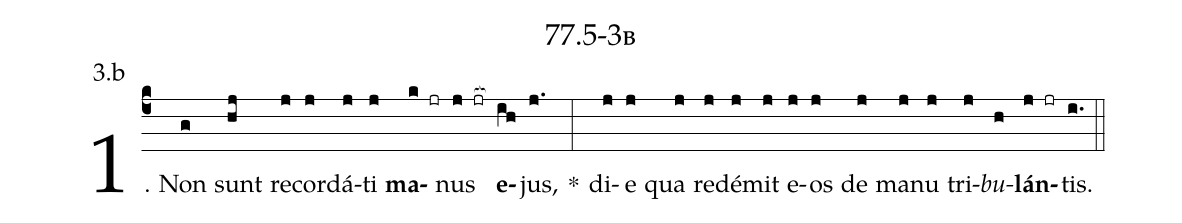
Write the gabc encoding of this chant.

name: 77.5-3b;
annotation: 3.b;
%%
(c4)1. Non(g) sunt(hj) re(j)cor(j)dá(j)ti(j) <b>ma</b>(k jr)nus(j jr[ocb:1{]) <b>e</b>(ih[ocb:0}])jus,(j.) *(:) di(j)e(j) qua(j) red(j)é(j)mit(j) e(j)os(j) de(j) ma(j)nu(j) tri(j)<i>bu</i>(h)<b>lán</b>(j jr)tis.(i.) (::)


%E(j) u(j) o(j) u(h) a(j) e.(i.) (::)
